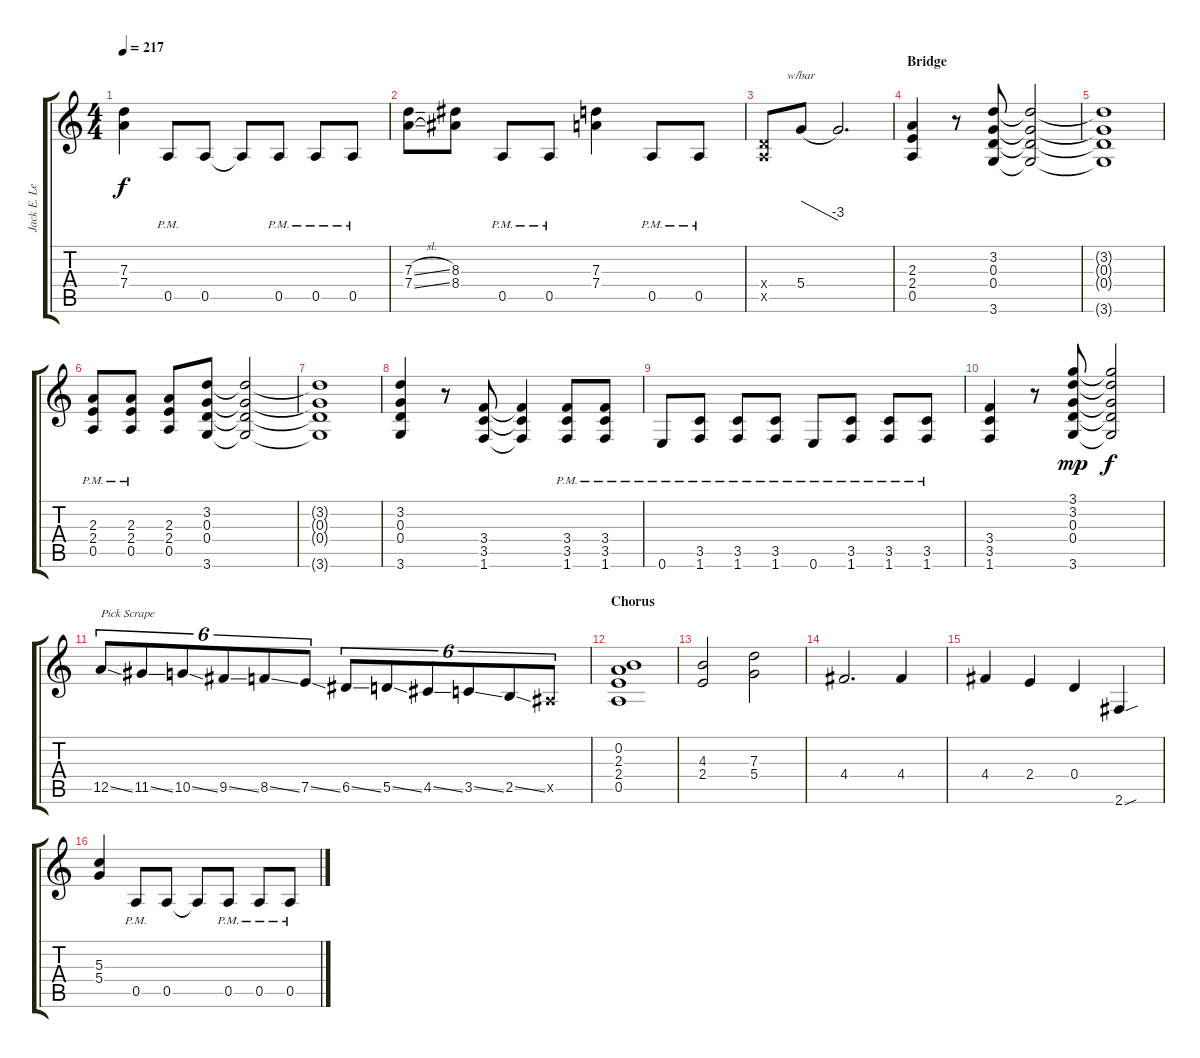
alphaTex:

\track ("Jack E. Lee" "Jack E. Le") {instrument distortionguitar}
\staff {score tabs}
\tuning (E4 B3 G3 D3 A2 E2) {hide}
\ts (4 4)
\tempo 217
\clef g2
\ks c
(7.3 7.4).4{dy f} 0.5{pm}.8 0.5.8 0.5{t}.8 0.5{pm}.8 0.5{pm}.8 0.5{pm}.8 |
(7.3{sl} 7.4{sl}).8 (8.3 8.4).8 0.5{pm}.8 0.5{pm}.8 (7.3 7.4).4 0.5{pm}.8 0.5{pm}.8 |
(0.4{x} 0.5{x}).8 5.4.8{tbe (dive default 0 0 60 -12)} 5.4{t}.2{d} |
\section ("" "Bridge")
(2.3 2.4 0.5).4 r.8 (3.2 0.3 0.4 3.6).8 (3.2{t} 0.3{t} 0.4{t} 3.6{t}).2 |
(3.2{t} 0.3{t} 0.4{t} 3.6{t}).1 |
(2.3{pm} 2.4{pm} 0.5{pm}).8 (2.3{pm} 2.4{pm} 0.5{pm}).8 (2.3 2.4 0.5).8 (3.2 0.3 0.4 3.6).8 (3.2{t} 0.3{t} 0.4{t} 3.6{t}).2 |
(3.2{t} 0.3{t} 0.4{t} 3.6{t}).1 |
(3.2 0.3 0.4 3.6).4 r.8 (3.4 3.5 1.6).8 (3.4{t} 3.5{t} 1.6{t}).4 (3.4{pm} 3.5{pm} 1.6{pm}).8 (3.4{pm} 3.5{pm} 1.6{pm}).8 |
0.6{pm}.8 (3.5{pm} 1.6{pm}).8 (3.5{pm} 1.6{pm}).8 (3.5{pm} 1.6{pm}).8 0.6{pm}.8 (3.5{pm} 1.6{pm}).8 (3.5{pm} 1.6{pm}).8 (3.5{pm} 1.6{pm}).8 |
(3.4 3.5 1.6).4 r.8 (3.1 3.2 0.3 0.4 3.6).8{dy mp} (3.1{t} 3.2{t} 0.3{t} 0.4{t} 3.6{t}).2{dy f} |
12.5{ss}.8{tu (6 4) txt "Pick Scrape" instrument guitarfretnoise} 11.5{ss}.8{tu (6 4)} 10.5{ss}.8{tu (6 4)} 9.5{ss}.8{tu (6 4)} 8.5{ss}.8{tu (6 4)} 7.5{ss}.8{tu (6 4)} 6.5{ss}.8{tu (6 4)} 5.5{ss}.8{tu (6 4)} 4.5{ss}.8{tu (6 4)} 3.5{ss}.8{tu (6 4)} 2.5{ss}.8{tu (6 4)} 1.5{x}.8{tu (6 4)} |
\section ("" "Chorus")
(0.2 2.3 2.4 0.5).1{instrument distortionguitar} |
(4.3 2.4).2 (7.3 5.4).2 |
4.4.2{d} 4.4.4 |
4.4.4 2.4.4 0.4.4 2.6{sou}.4 |
(5.3 5.4).4 0.5{pm}.8 0.5.8 0.5{t}.8 0.5{pm}.8 0.5{pm}.8 0.5{pm}.8
